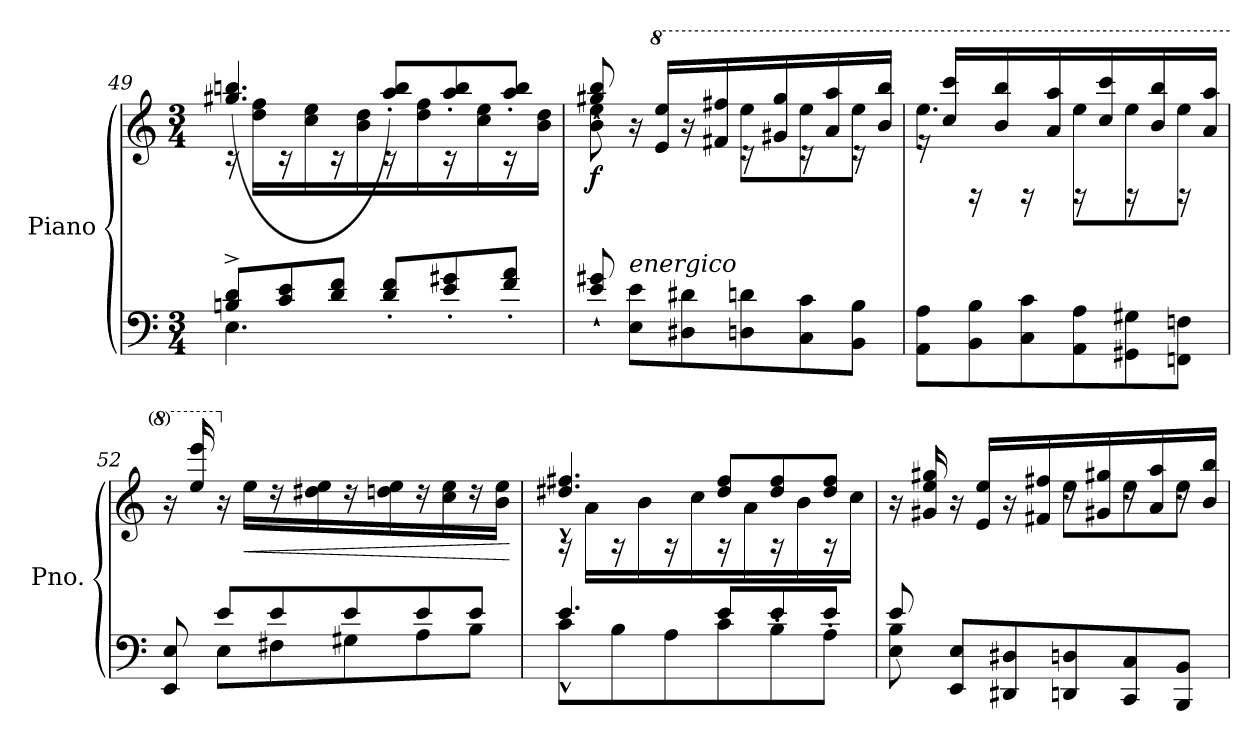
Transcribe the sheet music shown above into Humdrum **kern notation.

**kern	**kern	**dynam
*part1	*part1	*part1
*staff2	*staff1	*staff1/2
*I"Piano	*	*
*I'Pno.	*	*
!!LO:LB:g=z
*clefF4	*clefG2	*
*k[]	*k[]	*
*M3/4	*M3/4	*
=49	=49	=49
*^	*^	*
8Bn/^ 8d/^L	4.E\	16rc	(4.gg#X/ 4.bbn/	.
.	.	16dd\ 16ff\LL	.	.
8c/ 8e/	.	16rc	.	.
.	.	16cc\ 16ee\	.	.
8d/ 8f/J	.	16rc	.	.
.	.	16b\ 16dd\	.	.
8d/' 8f/'L	4.ryy	16rc	8aa/' 8bb/'L)	.
.	.	16dd\ 16ff\	.	.
8e/' 8g#X/'	.	16rc	8aa/' 8bb/'	.
.	.	16cc\ 16ee\	.	.
8f/' 8a/'J	.	16rc	8aa/' 8bb/'J	.
.	.	16b\ 16dd\JJ	.	.
*v	*v	*	*	*
=50	=50	=50	=50
!	!	!	!LO:DY:b
8e/` 8g#X/`	8b\ 8ee\	8gg#X/` 8bb/`	f
!LO:TX:a:i:t=energico	!	!	!
8E\ 8e\L	16r	4ryy	.
*	*8va	*	*
.	16ee/ 16eee/LL	.	.
8D#X\ 8d#X\	16r	.	.
.	16ff#X/ 16fff#X/	.	.
8Dn\ 8dn\	16rdd	8eee\L	.
.	16gg#X/ 16ggg#/	.	.
8C\ 8c\	16rdd	8eee\	.
.	16aa/ 16aaa/	.	.
8BB\ 8B\J	16rdd	8eee\J	.
.	16bb/ 16bbb/JJ	.	.
=51	=51	=51	=51
8AA\ 8A\L	16rff	4.eee\	.
.	16ccc/ 16cccc/LL	.	.
8BB\ 8B\	16rc	.	.
.	16bb/ 16bbb/	.	.
8C\ 8c\	16rc	.	.
.	16aa/ 16aaa/	.	.
8AA\ 8A\	16rc	8eee\L	.
.	16ccc/ 16cccc/	.	.
8GG#X\ 8G#X\	16rc	8eee\	.
.	16bb/ 16bbb/	.	.
8FFn\ 8Fn\J	16rc	8eee\J	.
.	16aa/ 16aaa/JJ	.	.
*	*v	*v	*
=52	=52	=52
*^	*	*
8EE/ 8E/	8ryy	16r	.
.	.	16eee/ 16eeee/	.
*	*	*X8va	*
8E\L	8e/L	16r	.
!	!	!	!LO:HP:b
.	.	16ee\LL	<
8F#X\	8e/	16r	.
.	.	16dd#X\ 16ee\	.
8G#X\	8e/	16r	.
.	.	16ddn\ 16ee\	.
8A\	8e/	16r	.
.	.	16cc\ 16ee\	.
8B\J	8e/J	16r	.
.	.	16b\ 16ee\JJ	.
*v	*v	*	*
.	.	[
!!LO:LB:g=z
=53	=53	=53
*^	*^	*
8c\L	4.e^^/	16rA	4.dd#X/^^ 4.ff#X/^^	.
.	.	16a\LL	.	.
8B\	.	16rA	.	.
.	.	16b\	.	.
8A\	.	16rA	.	.
.	.	16cc\	.	.
8c'\	8e/L	16rA	8dd#/ 8ff#/L	.
.	.	16a\	.	.
8B'\	8e/	16rA	8dd#/ 8ff#/	.
.	.	16b\	.	.
8A'\J	8e/J	16rA	8dd#/ 8ff#/J	.
.	.	16cc\JJ	.	.
=54	=54	=54	=54	=54
8E\ 8B\	8e/	16r	4.ryy	.
.	.	16g#X/ 16ee/ 16gg#X/	.	.
8EE/ 8E/L	2ryy	16r	.	.
.	.	16e/ 16ee/LL	.	.
8DD#X/ 8D#X/	.	16r	.	.
.	.	16f#X/ 16ff#X/	.	.
8DDn/ 8Dn/	.	16rdd	8ee\L	.
.	.	16g#X/ 16gg#X/	.	.
8CC/ 8C/	.	16rdd	8ee\	.
.	.	16a/ 16aa/	.	.
8BBB/ 8BB/J	8ryy	16rdd	8ee\J	.
.	.	16b/ 16bb/JJ	.	.
*v	*v	*	*	*
*	*v	*v	*
=	=	=
*-	*-	*-
